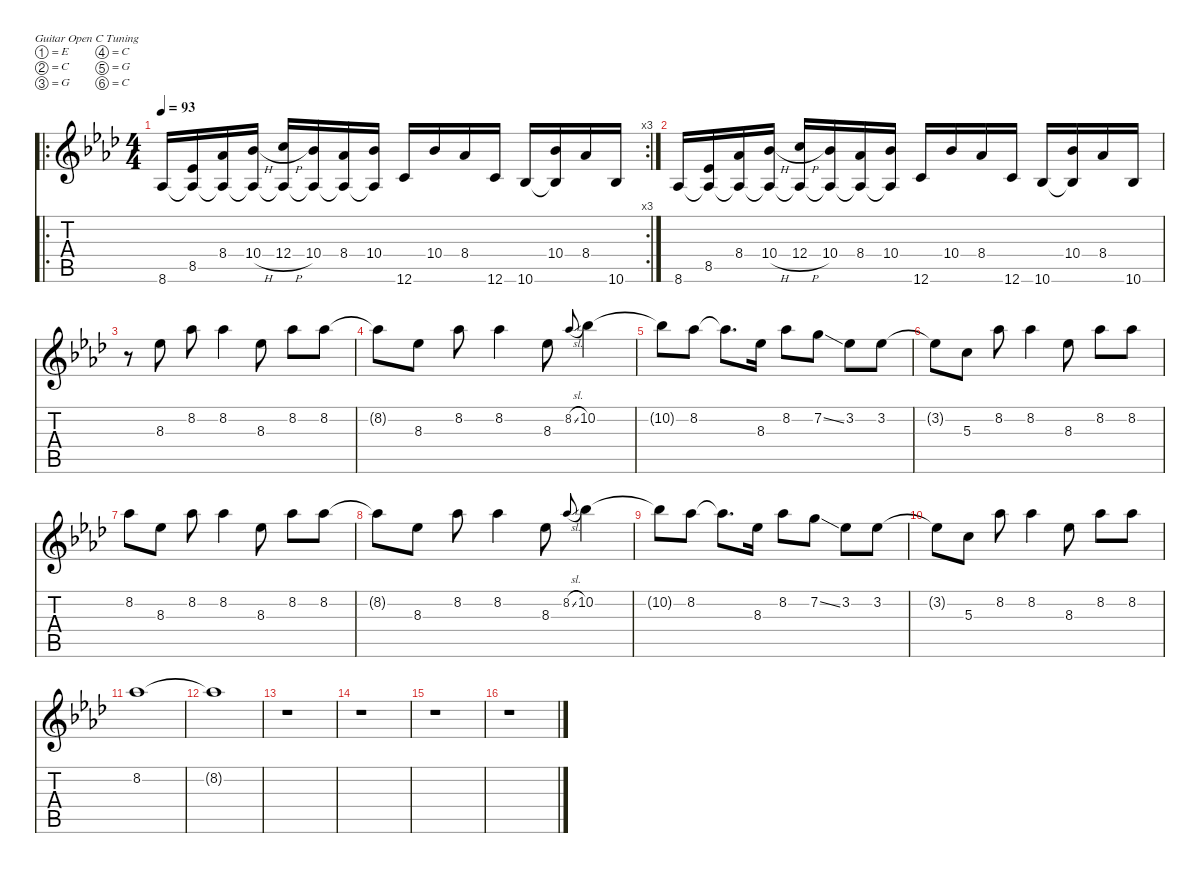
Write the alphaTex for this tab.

\defaultSystemsLayout 4
\hideDynamics
\bracketExtendMode nobrackets
\singleTrackTrackNamePolicy hidden
\multiTrackTrackNamePolicy hidden
\firstSystemTrackNameMode fullname
\firstSystemTrackNameOrientation horizontal
\otherSystemsTrackNameOrientation horizontal
\track ("Guitar 1" "dist.guit.") {instrument distortionguitar}
\staff {score tabs}
\tuning (E4 C4 G3 C3 G2 C2)
\ro
\rc 3
\ts (4 4)
\beaming (8 2 2 2 2)
\tempo 93
\clef g2
\ks ab
8.6{acc b}.16{dy f instrument distortionguitar beam Up} (8.5{acc b} 8.6{t acc b}).16{beam Up} (8.4{acc b} 8.6{t acc b}).16{beam Up} (10.4{h acc b} 8.6{t acc b}).16{beam Up} (12.4{h acc forcenatural} 8.6{t acc b}).16{beam Up} (10.4{acc b} 8.6{t acc b}).16{beam Up} (8.4{acc b} 8.6{t acc b}).16{beam Up} (10.4{acc b} 8.6{t acc b}).16{beam Up} 12.6{acc forcenatural}.16{beam Up} 10.4{acc b}.16{beam Up} 8.4{acc b}.16{beam Up} 12.6{acc forcenatural}.16{beam Up} 10.6{acc b}.16{beam Up} (10.4{acc b} 10.6{t acc b}).16{beam Up} 8.4{acc b}.16{beam Up} 10.6{acc b}.16{beam Up} |
8.6{acc b}.16{beam Up} (8.5{acc b} 8.6{t acc b}).16{beam Up} (8.4{acc b} 8.6{t acc b}).16{beam Up} (10.4{h acc b} 8.6{t acc b}).16{beam Up} (12.4{h acc forcenatural} 8.6{t acc b}).16{beam Up} (10.4{acc b} 8.6{t acc b}).16{beam Up} (8.4{acc b} 8.6{t acc b}).16{beam Up} (10.4{acc b} 8.6{t acc b}).16{beam Up} 12.6{acc forcenatural}.16{beam Up} 10.4{acc b}.16{beam Up} 8.4{acc b}.16{beam Up} 12.6{acc forcenatural}.16{beam Up} 10.6{acc b}.16{beam Up} (10.4{acc b} 10.6{t acc b}).16{beam Up} 8.4{acc b}.16{beam Up} 10.6{acc b}.16{beam Up} |
r.8{beam Down} 8.3{acc b}.8{beam Down} 8.2{acc b}.8{beam Down} 8.2{acc b}.4{beam Down} 8.3{acc b}.8{beam Down} 8.2{acc b}.8{beam Down} 8.2{acc b}.8{beam Down} |
8.2{t acc b}.8{beam Down} 8.3{acc b}.8{beam Down} 8.2{acc b}.8{beam Down} 8.2{acc b}.4{beam Down} 8.3{acc b}.8{beam Down} 8.2{sl acc b}.8{gr onbeat dy mf beam Up} 10.2{acc b}.4{dy f beam Down} |
10.2{t acc b}.8{beam Down} 8.2{acc b}.8{beam Down} 8.2{t acc b}.8{d beam Down} 8.3{acc b}.16{beam Down} 8.2{acc b}.8{beam Down} 7.2{ss acc forcenatural}.8{beam Down} 3.2{acc b}.8{beam Down} 3.2{acc b}.8{beam Down} |
3.2{t acc b}.8{beam Down} 5.3{acc forcenatural}.8{beam Down} 8.2{acc b}.8{beam Down} 8.2{acc b}.4{beam Down} 8.3{acc b}.8{beam Down} 8.2{acc b}.8{beam Down} 8.2{acc b}.8{beam Down} |
8.2{acc b}.8{beam Down} 8.3{acc b}.8{beam Down} 8.2{acc b}.8{beam Down} 8.2{acc b}.4{beam Down} 8.3{acc b}.8{beam Down} 8.2{acc b}.8{beam Down} 8.2{acc b}.8{beam Down} |
8.2{t acc b}.8{beam Down} 8.3{acc b}.8{beam Down} 8.2{acc b}.8{beam Down} 8.2{acc b}.4{beam Down} 8.3{acc b}.8{beam Down} 8.2{sl acc b}.8{gr onbeat dy mf beam Up} 10.2{acc b}.4{dy f beam Down} |
10.2{t acc b}.8{beam Down} 8.2{acc b}.8{beam Down} 8.2{t acc b}.8{d beam Down} 8.3{acc b}.16{beam Down} 8.2{acc b}.8{beam Down} 7.2{ss acc forcenatural}.8{beam Down} 3.2{acc b}.8{beam Down} 3.2{acc b}.8{beam Down} |
3.2{t acc b}.8{beam Down} 5.3{acc forcenatural}.8{beam Down} 8.2{acc b}.8{beam Down} 8.2{acc b}.4{beam Down} 8.3{acc b}.8{beam Down} 8.2{acc b}.8{beam Down} 8.2{acc b}.8{beam Down} |
8.2{acc b}.1{beam Down} |
8.2{t acc b}.1{beam Down} |
r.1{beam Down} |
r.1{beam Down} |
r.1{beam Down} |
r.1{beam Down}
